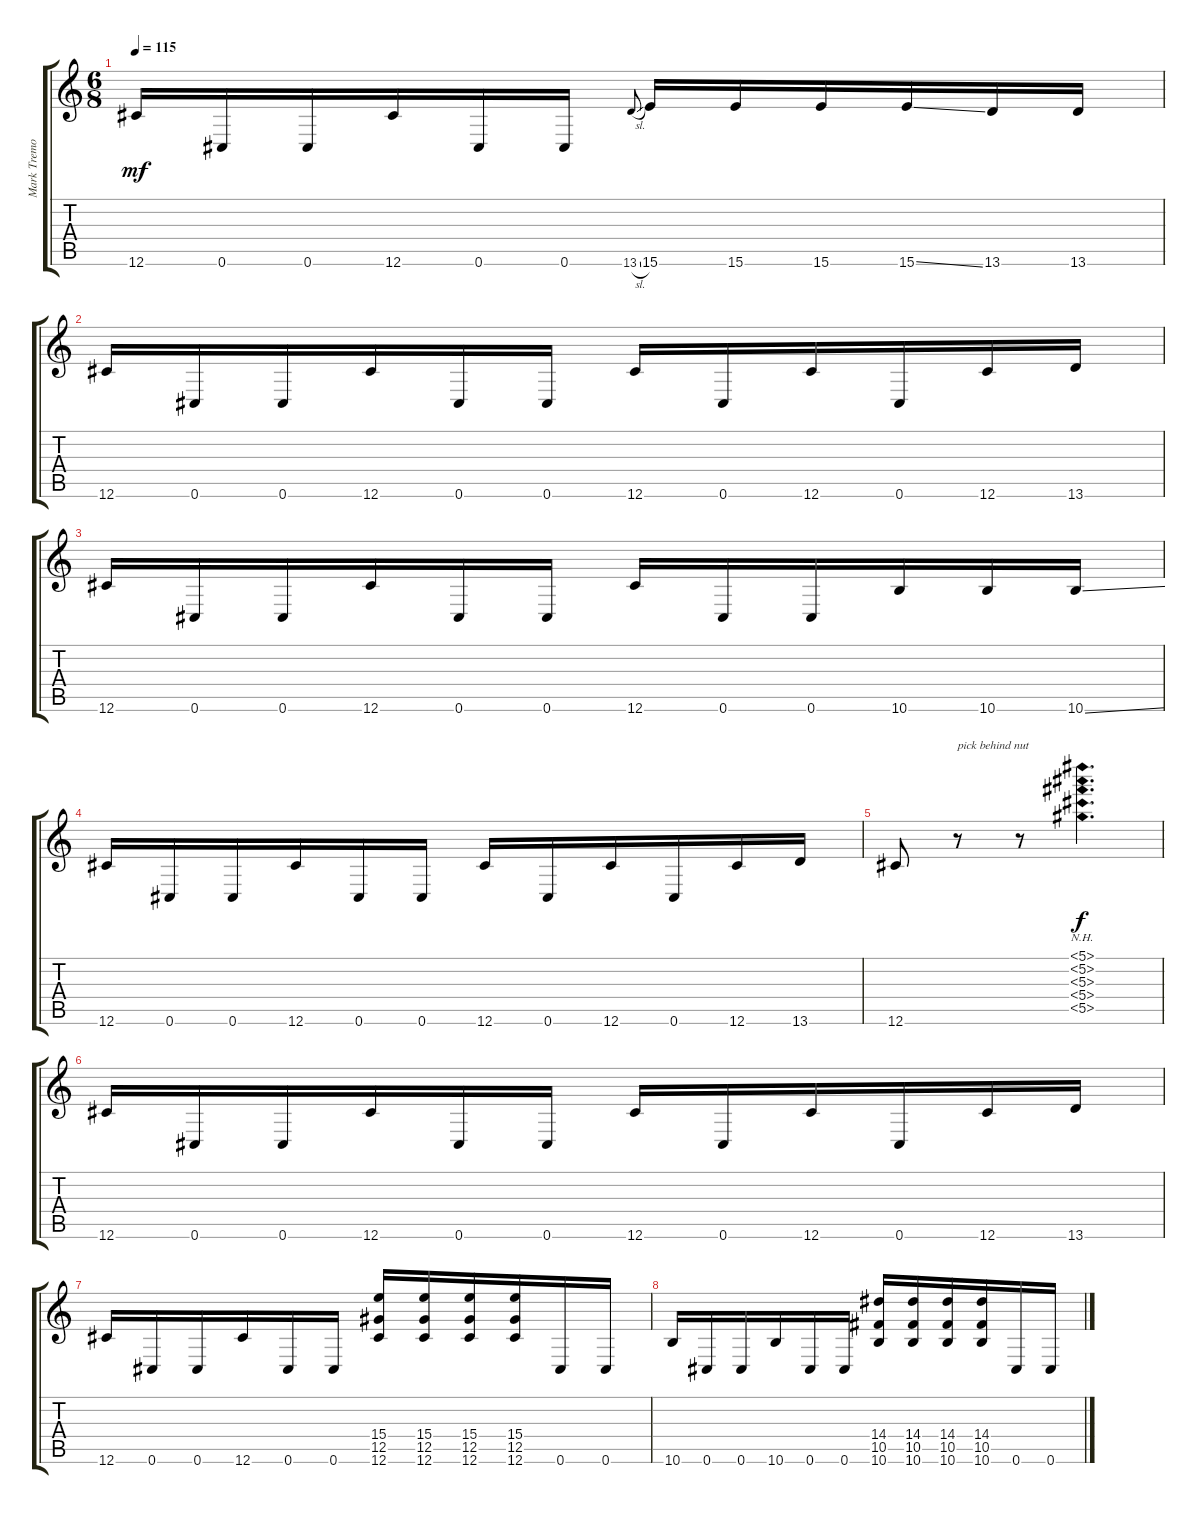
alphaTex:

\track ("Mark Tremonti" "Mark Tremo") {instrument distortionguitar}
\staff {score tabs}
\tuning (Eb4 Bb3 Gb3 Db3 Ab2 Db2) {hide}
\ts (6 8)
\tempo 115
\clef g2
\ks c
12.6.16{dy mf} 0.6.16 0.6.16 12.6.16 0.6.16 0.6.16 13.6{sl}.8{gr onbeat} 15.6.16 15.6.16 15.6.16 15.6{ss}.16 13.6.16 13.6.16 |
12.6.16 0.6.16 0.6.16 12.6.16 0.6.16 0.6.16 12.6.16 0.6.16 12.6.16 0.6.16 12.6.16 13.6.16 |
12.6.16 0.6.16 0.6.16 12.6.16 0.6.16 0.6.16 12.6.16 0.6.16 0.6.16 10.6.16 10.6.16 10.6{ss}.16 |
12.6.16 0.6.16 0.6.16 12.6.16 0.6.16 0.6.16 12.6.16 0.6.16 12.6.16 0.6.16 12.6.16 13.6.16 |
12.6.8 r.8{txt "pick behind nut"} r.8 (5.1{nh} 5.2{nh} 5.3{nh} 5.4{nh} 5.5{nh}).4{d dy f volume 13} |
12.6.16 0.6.16 0.6.16 12.6.16 0.6.16 0.6.16 12.6.16 0.6.16 12.6.16 0.6.16 12.6.16 13.6.16 |
12.6.16 0.6.16 0.6.16 12.6.16 0.6.16 0.6.16 (15.4 12.5 12.6).16 (15.4 12.5 12.6).16 (15.4 12.5 12.6).16 (15.4 12.5 12.6).16 0.6.16 0.6.16 |
10.6.16 0.6.16 0.6.16 10.6.16 0.6.16 0.6.16 (14.4 10.5 10.6).16 (14.4 10.5 10.6).16 (14.4 10.5 10.6).16 (14.4 10.5 10.6).16 0.6.16 0.6.16
